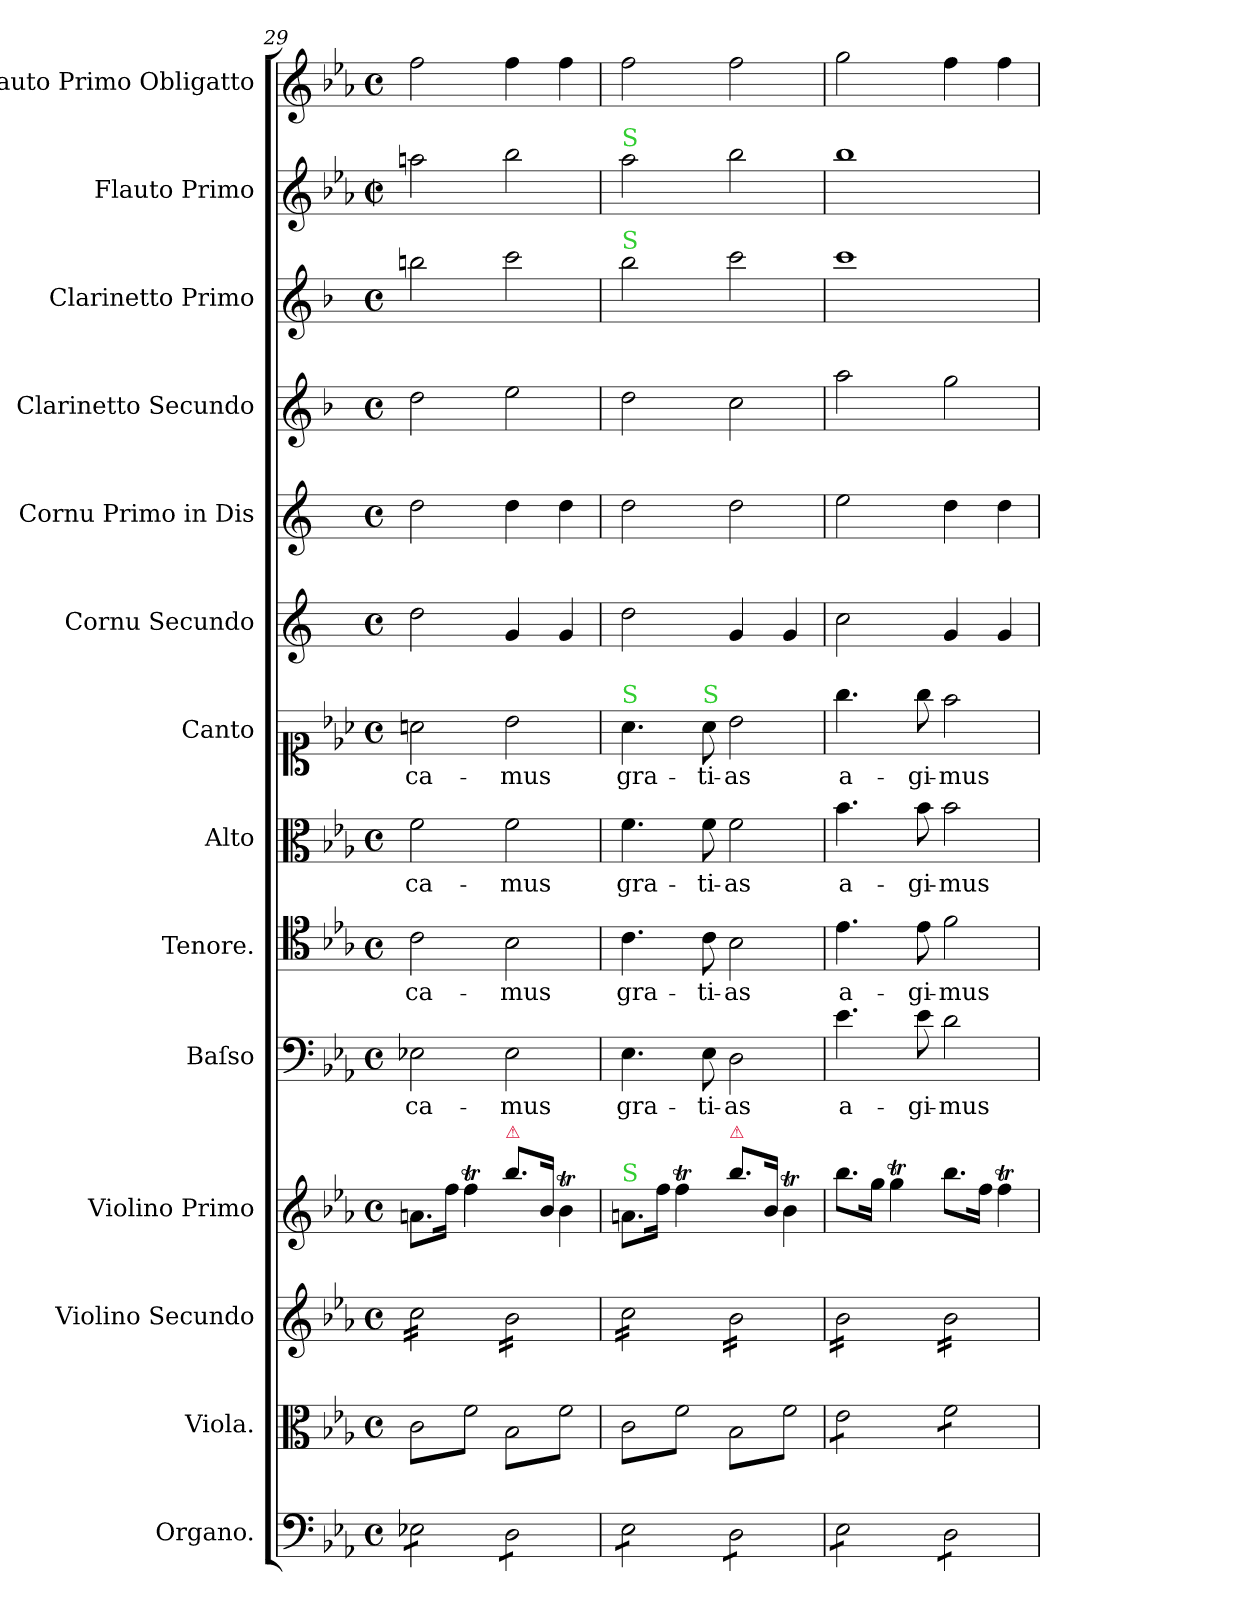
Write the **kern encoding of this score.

**kern	**kern	**kern	**kern	**kern	**text	**kern	**text	**kern	**text	**kern	**text	**kern	**kern	**kern	**kern	**kern	**kern
*part14	*part13	*part12	*part11	*part10	*part10	*part9	*part9	*part8	*part8	*part7	*part7	*part6	*part5	*part4	*part3	*part2	*part1
*staff14	*staff13	*staff12	*staff11	*staff10	*staff10	*staff9	*staff9	*staff8	*staff8	*staff7	*staff7	*staff6	*staff5	*staff4	*staff3	*staff2	*staff1
*I"Organo.	*I"Viola.	*I"Violino Secundo	*I"Violino Primo	*I"Baſso	*	*I"Tenore.	*	*I"Alto	*	*I"Canto	*	*I"Cornu Secundo	*I"Cornu Primo in Dis	*I"Clarinetto Secundo	*I"Clarinetto Primo	*I"Flauto Primo	*I"Flauto Primo Obligatto
*I'org	*I'vla	*	*I'vl I	*I'B	*	*I'T	*	*I'A	*	*	*	*	*I'cor I	*	*I'cl I	*	*I'fl I obl
*clefF4	*clefC3	*clefG2	*clefG2	*clefF4	*	*clefC4	*	*clefC3	*	*clefC1	*	*clefG2	*clefG2	*clefG2	*clefG2	*clefG2	*clefG2
*	*	*	*	*	*	*	*	*	*	*	*	*ITrd5c9	*ITrd5c9	*ITrd1c2	*ITrd1c2	*	*
*k[b-e-a-]	*k[b-e-a-]	*k[b-e-a-]	*k[b-e-a-]	*k[b-e-a-]	*	*k[b-e-a-]	*	*k[b-e-a-]	*	*k[b-e-a-]	*	*k[b-e-a-]	*k[b-e-a-]	*k[b-e-a-]	*k[b-e-a-]	*k[b-e-a-]	*k[b-e-a-]
*E-:	*E-:	*E-:	*E-:	*E-:	*	*E-:	*	*E-:	*	*E-:	*	*	*	*	*	*E-:	*E-:
*M4/4	*M4/4	*M4/4	*M4/4	*M4/4	*	*M4/4	*	*M4/4	*	*M4/4	*	*M4/4	*M4/4	*M4/4	*M4/4	*M4/4	*M4/4
*met(c)	*met(c)	*met(c)	*met(c)	*met(c)	*	*met(c)	*	*met(c)	*	*met(c)	*	*met(c)	*met(c)	*met(c)	*met(c)	*met(c|)	*met(c)
=29	=29	=29	=29	=29	=29	=29	=29	=29	=29	=29	=29	=29	=29	=29	=29	=29	=29
*tremolo	*	*	*	*	*	*	*	*	*	*	*	*	*	*	*	*	*
*	*tremolo	*	*	*	*	*	*	*	*	*	*	*	*	*	*	*	*
*	*	*tremolo	*	*	*	*	*	*	*	*	*	*	*	*	*	*	*
8E-X\L	8c\L	16cc\LL	8.an\L	2E-X\	-ca-	2c\	-ca-	2f\	-ca-	2an\	-ca-	2f\	2f\	2cc\	2aan\	2aan\	2ff\
.	.	16cc\	.	.	.	.	.	.	.	.	.	.	.	.	.	.	.
8E-X\	8f\	16cc\	.	.	.	.	.	.	.	.	.	.	.	.	.	.	.
.	.	16cc\	16ff\Jk	.	.	.	.	.	.	.	.	.	.	.	.	.	.
8E-X\	8c\	16cc\	4ffT\	.	.	.	.	.	.	.	.	.	.	.	.	.	.
.	.	16cc\	.	.	.	.	.	.	.	.	.	.	.	.	.	.	.
8E-X\J	8f\J	16cc\	.	.	.	.	.	.	.	.	.	.	.	.	.	.	.
.	.	16cc\JJ	.	.	.	.	.	.	.	.	.	.	.	.	.	.	.
!	!	!	!LO:TX:a:color=crimson:t=⚠	!	!	!	!	!	!	!	!	!	!	!	!	!	!
8D\L	8B-\L	16b-\LL	8.bb-\L	2E-\	-mus	2B-\	-mus	2f\	-mus	2b-\	-mus	4B-/	4f\	2dd\	2bb-\	2bb-\	4ff\
.	.	16b-\	.	.	.	.	.	.	.	.	.	.	.	.	.	.	.
8D\	8f\	16b-\	.	.	.	.	.	.	.	.	.	.	.	.	.	.	.
.	.	16b-\	16b-/Jk	.	.	.	.	.	.	.	.	.	.	.	.	.	.
8D\	8B-\	16b-\	4b-T\	.	.	.	.	.	.	.	.	4B-/	4f\	.	.	.	4ff\
.	.	16b-\	.	.	.	.	.	.	.	.	.	.	.	.	.	.	.
8D\J	8f\J	16b-\	.	.	.	.	.	.	.	.	.	.	.	.	.	.	.
.	.	16b-\JJ	.	.	.	.	.	.	.	.	.	.	.	.	.	.	.
=30	=30	=30	=30	=30	=30	=30	=30	=30	=30	=30	=30	=30	=30	=30	=30	=30	=30
!	!	!	!	!	!	!	!	!	!	!	!	!	!	!	!	!LO:TX:a:color=limegreen:t=S	!
!	!	!	!	!	!	!	!	!	!	!	!	!	!	!	!LO:TX:a:color=limegreen:t=S	!	!
!	!	!	!	!	!	!	!	!	!	!LO:TX:a:color=limegreen:t=S	!	!	!	!	!	!	!
!	!	!	!LO:TX:a:color=limegreen:t=S	!	!	!	!	!	!	!	!	!	!	!	!	!	!
8E-\L	8c\L	16cc\LL	8.an\L	4.E-\	gra-	4.c\	gra-	4.f\	gra-	4.a-\	gra-	2f\	2f\	2cc\	2aa-\	2aa-\	2ff\
.	.	16cc\	.	.	.	.	.	.	.	.	.	.	.	.	.	.	.
8E-\	8f\	16cc\	.	.	.	.	.	.	.	.	.	.	.	.	.	.	.
.	.	16cc\	16ff\Jk	.	.	.	.	.	.	.	.	.	.	.	.	.	.
8E-\	8c\	16cc\	4ffT\	.	.	.	.	.	.	.	.	.	.	.	.	.	.
.	.	16cc\	.	.	.	.	.	.	.	.	.	.	.	.	.	.	.
!	!	!	!	!	!	!	!	!	!	!LO:TX:a:color=limegreen:t=S	!	!	!	!	!	!	!
8E-\J	8f\J	16cc\	.	8E-\	-ti-	8c\	-ti-	8f\	-ti-	8a-\	-ti-	.	.	.	.	.	.
.	.	16cc\JJ	.	.	.	.	.	.	.	.	.	.	.	.	.	.	.
!	!	!	!LO:TX:a:color=crimson:t=⚠	!	!	!	!	!	!	!	!	!	!	!	!	!	!
8D\L	8B-\L	16b-\LL	8.bb-\L	2D\	-as	2B-\	-as	2f\	-as	2b-\	-as	4B-/	2f\	2b-\	2bb-\	2bb-\	2ff\
.	.	16b-\	.	.	.	.	.	.	.	.	.	.	.	.	.	.	.
8D\	8f\	16b-\	.	.	.	.	.	.	.	.	.	.	.	.	.	.	.
.	.	16b-\	16b-/Jk	.	.	.	.	.	.	.	.	.	.	.	.	.	.
8D\	8B-\	16b-\	4b-T\	.	.	.	.	.	.	.	.	4B-/	.	.	.	.	.
.	.	16b-\	.	.	.	.	.	.	.	.	.	.	.	.	.	.	.
8D\J	8f\J	16b-\	.	.	.	.	.	.	.	.	.	.	.	.	.	.	.
.	.	16b-\JJ	.	.	.	.	.	.	.	.	.	.	.	.	.	.	.
=31	=31	=31	=31	=31	=31	=31	=31	=31	=31	=31	=31	=31	=31	=31	=31	=31	=31
8E-\L	8e-\L	16b-\LL	8.bb-\L	4.e-\	a-	4.e-\	a-	4.b-\	a-	4.gg\	a-	2e-\	2g\	2gg\	1bb-	1bb-	2gg\
.	.	16b-\	.	.	.	.	.	.	.	.	.	.	.	.	.	.	.
8E-\	8e-\	16b-\	.	.	.	.	.	.	.	.	.	.	.	.	.	.	.
.	.	16b-\	16gg\Jk	.	.	.	.	.	.	.	.	.	.	.	.	.	.
8E-\	8e-\	16b-\	4ggt\	.	.	.	.	.	.	.	.	.	.	.	.	.	.
.	.	16b-\	.	.	.	.	.	.	.	.	.	.	.	.	.	.	.
8E-\J	8e-\J	16b-\	.	8e-\	-gi-	8e-\	-gi-	8b-\	-gi-	8gg\	-gi-	.	.	.	.	.	.
.	.	16b-\JJ	.	.	.	.	.	.	.	.	.	.	.	.	.	.	.
8D\L	8f\L	16b-\LL	8.bb-\L	2d\	-mus	2f\	-mus	2b-\	-mus	2ff\	-mus	4B-/	4f\	2ff\	.	.	4ff\
.	.	16b-\	.	.	.	.	.	.	.	.	.	.	.	.	.	.	.
8D\	8f\	16b-\	.	.	.	.	.	.	.	.	.	.	.	.	.	.	.
.	.	16b-\	16ff\Jk	.	.	.	.	.	.	.	.	.	.	.	.	.	.
8D\	8f\	16b-\	4ffT\	.	.	.	.	.	.	.	.	4B-/	4f\	.	.	.	4ff\
.	.	16b-\	.	.	.	.	.	.	.	.	.	.	.	.	.	.	.
8D\J	8f\J	16b-\	.	.	.	.	.	.	.	.	.	.	.	.	.	.	.
*	*Xtremolo	*	*	*	*	*	*	*	*	*	*	*	*	*	*	*	*
*Xtremolo	*	*	*	*	*	*	*	*	*	*	*	*	*	*	*	*	*
.	.	16b-\JJ	.	.	.	.	.	.	.	.	.	.	.	.	.	.	.
*	*	*Xtremolo	*	*	*	*	*	*	*	*	*	*	*	*	*	*	*
=	=	=	=	=	=	=	=	=	=	=	=	=	=	=	=	=	=
*-	*-	*-	*-	*-	*-	*-	*-	*-	*-	*-	*-	*-	*-	*-	*-	*-	*-
